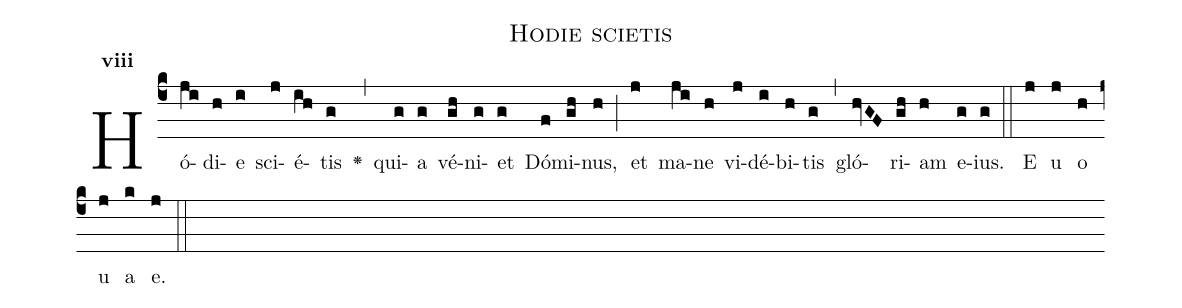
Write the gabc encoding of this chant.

name:Hodie scietis;
office-part:Antiphona;
mode:8;
%%
iinitial-style: 1;
name: Hodie scietis;
book: Antiphonae & Responsoria/Tomus I, p. 76;
occasion: Die 24 Dec;
office-part: Sexta Ant 1;
user-notes: ;
commentary: ;
annotation: 8c;
centering-scheme: english;
fontsize: 12;
font: OFLSortsMillGoudy;
height: 11;
width: 4.5;
initial-style: 1;
%%
(c4)Hó(ji)di(h)e(i) sci(j)é(ih)tis(g) <v>\greheightstar</v>(,) qui(g)a(g) vé(gh)ni(g)et(g) Dó(f)mi(gh)nus,(h) (;) et(j) ma(ji)ne(h) vi(j)dé(i)bi(h)tis(g) (,) gló(hvGF)ri(gh)am(h) e(g)ius.(g) (::)
E(j) u(j) o(h) u(j) a(k) e.(j) (::)
